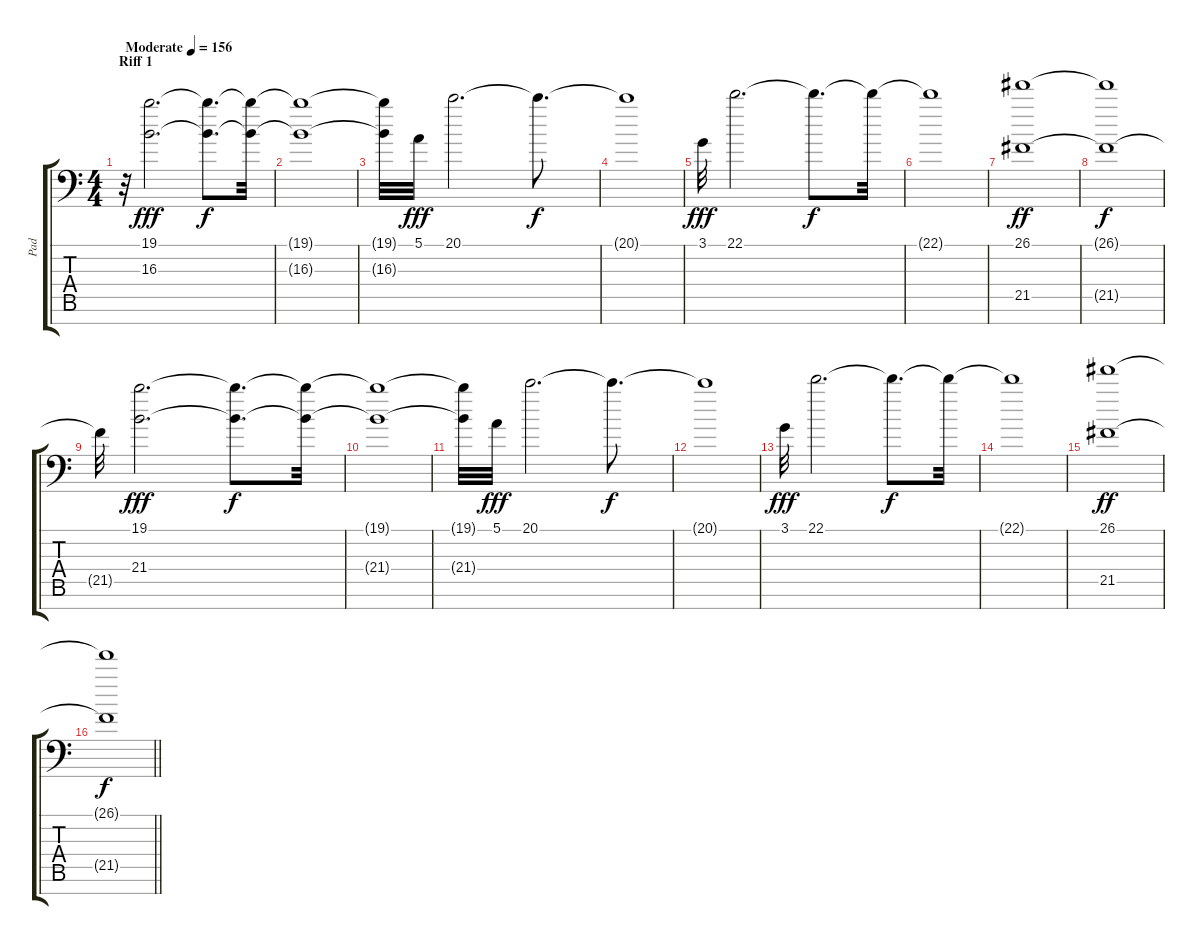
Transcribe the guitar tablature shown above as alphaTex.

\track ("Pad" "Pad") {instrument pad2warm}
\staff {score tabs}
\tuning (E4 B3 G3 D3 A2 E2 C-1) {hide}
\ts (4 4)
\section ("" "Riff 1")
\tempo (156 "Moderate")
\clef f4
\ks c
r.32{dy fff instrument pad2warm} (19.1 16.3).2{d} (19.1{t} 16.3{t}).8{d dy f} (19.1{t} 16.3{t}).32 |
(19.1{t} 16.3{t}).1 |
(19.1{t} 16.3{t}).32 5.1.32{dy fff} 20.1.2{d} 20.1{t}.8{d dy f} |
20.1{t}.1 |
3.1.32{dy fff} 22.1.2{d} 22.1{t}.8{d dy f} 22.1{t}.32 |
22.1{t}.1 |
(26.1 21.5).1{dy ff} |
(26.1{t} 21.5{t}).1{dy f} |
21.5{t}.32 (19.1 21.4).2{d dy fff} (19.1{t} 21.4{t}).8{d dy f} (19.1{t} 21.4{t}).32 |
(19.1{t} 21.4{t}).1 |
(19.1{t} 21.4{t}).32 5.1.32{dy fff} 20.1.2{d} 20.1{t}.8{d dy f} |
20.1{t}.1 |
3.1.32{dy fff} 22.1.2{d} 22.1{t}.8{d dy f} 22.1{t}.32 |
22.1{t}.1 |
(26.1 21.5).1{dy ff} |
\barLineRight lightlight
(26.1{t} 21.5{t}).1{dy f}
